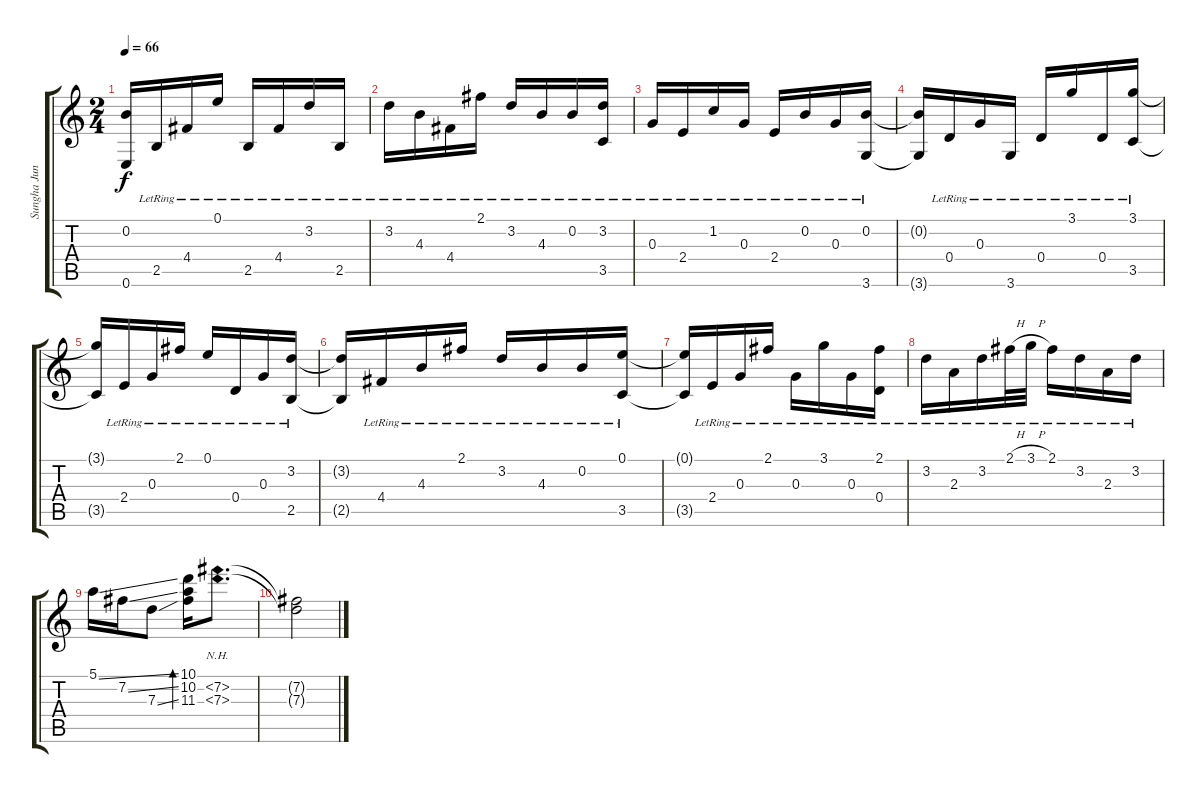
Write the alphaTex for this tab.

\track ("Sungha Jung" "Sungha Jun") {instrument acousticguitarsteel}
\staff {score tabs}
\tuning (E4 B3 G3 D3 A2 E2) {hide}
\ts (2 4)
\tempo 66
\clef g2
\ks c
(0.2{t} 0.6{t}).16{dy f} 2.5{lr}.16 4.4{lr}.16 0.1{lr}.16 2.5{lr}.16 4.4{lr}.16 3.2{lr}.16 2.5{lr}.16 |
3.2{lr}.16 4.3{lr}.16 4.4{lr}.16 2.1{lr}.16 3.2{lr}.16 4.3{lr}.16 0.2{lr}.16 (3.2{lr} 3.5{lr}).16 |
0.3{lr}.16 2.4{lr}.16 1.2{lr}.16 0.3{lr}.16 2.4{lr}.16 0.2{lr}.16 0.3{lr}.16 (0.2{lr} 3.6{lr}).16 |
(0.2{t} 3.6{t}).16 0.4{lr}.16 0.3{lr}.16 3.6{lr}.16 0.4{lr}.16 3.1{lr}.16 0.4{lr}.16 (3.1{lr} 3.5{lr}).16 |
(3.1{t} 3.5{t}).16 2.4{lr}.16 0.3{lr}.16 2.1{lr}.16 0.1{lr}.16 0.4{lr}.16 0.3{lr}.16 (3.2{lr} 2.5{lr}).16 |
(3.2{t} 2.5{t}).16 4.4{lr}.16 4.3{lr}.16 2.1{lr}.16 3.2{lr}.16 4.3{lr}.16 0.2{lr}.16 (0.1{lr} 3.5{lr}).16 |
(0.1{t} 3.5{t}).16 2.4{lr}.16 0.3{lr}.16 2.1{lr}.16 0.3{lr}.16 3.1{lr}.16 0.3{lr}.16 (2.1{lr} 0.4{lr}).16 |
3.2{lr}.16 2.3{lr}.16 3.2{lr}.16 2.1{h lr}.32 3.1{h lr}.32 2.1{lr}.16 3.2{lr}.16 2.3{lr}.16 3.2{lr}.16 |
5.1{ss}.16 7.2{ss}.16 7.3{ss}.8 (10.1 10.2 11.3).16{bd 240} (7.2{nh} 7.3{nh}).8{d} |
(7.2{t} 7.3{t}).2
